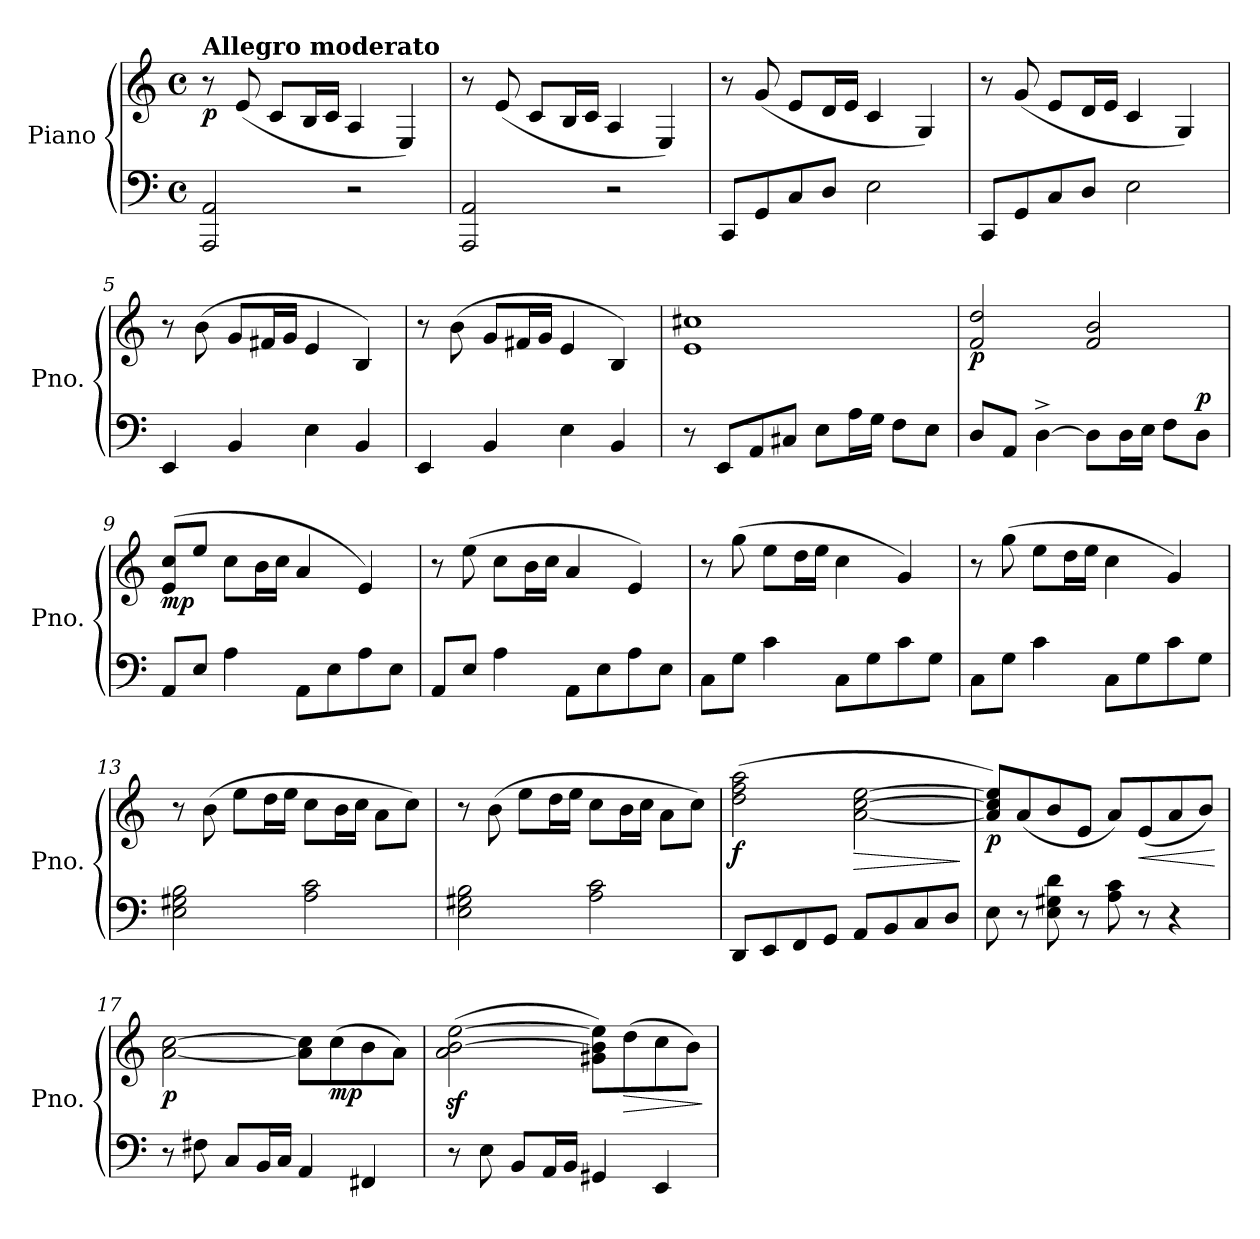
**kern	**kern	**dynam
*part1	*part1	*part1
*staff2	*staff1	*staff1/2
*I"Piano	*	*
*I'Pno.	*	*
*clefF4	*clefG2	*
*k[]	*k[]	*
*M4/4	*M4/4	*
*met(c)	*met(c)	*
=1	=1	=1
!	!LO:TX:a:B:t=Allegro moderato	!
!	!	!LO:DY:b
2AAA/ 2AA/	8r	p
.	(<8e/	.
.	8c/L	.
.	16B/L	.
.	16c/JJ	.
2r	4A/	.
.	4E/)	.
=2	=2	=2
2AAA/ 2AA/	8r	.
.	(<8e/	.
.	8c/L	.
.	16B/L	.
.	16c/JJ	.
2r	4A/	.
.	4E/)	.
=3	=3	=3
8CC/L	8r	.
8GG/	(<8g/	.
8C/	8e/L	.
8D/J	16d/L	.
.	16e/JJ	.
2E\	4c/	.
.	4G/)	.
=4	=4	=4
8CC/L	8r	.
8GG/	(<8g/	.
8C/	8e/L	.
8D/J	16d/L	.
.	16e/JJ	.
2E\	4c/	.
.	4G/)	.
=5	=5	=5
4EE/	8r	.
.	(>8b\	.
4BB/	8g/L	.
.	16f#X/L	.
.	16g/JJ	.
4E\	4e/	.
4BB/	4B/)	.
!!LO:LB:g=z
=6	=6	=6
4EE/	8r	.
.	(>8b\	.
4BB/	8g/L	.
.	16f#X/L	.
.	16g/JJ	.
4E\	4e/	.
4BB/	4B/)	.
=7	=7	=7
8r	1e 1cc#X	.
8EE/L	.	.
8AA/	.	.
8C#X/J	.	.
8E\L	.	.
16A\L	.	.
16G\JJ	.	.
8F\L	.	.
8E\J	.	.
=8	=8	=8
!	!	!LO:DY:b
8D/L	2f/ 2dd/	p
8AA/J	.	.
[4D^\	.	.
8D\L]	2f/ 2b/	.
16D\L	.	.
16E\JJ	.	.
8F\L	.	.
!	!	!LO:DY:a=2
8D\J	.	p
=9	=9	=9
!	!	!LO:DY:b
8AA/L	(>8e/ 8cc/L	mp
8E/J	8ee/J	.
4A\	8cc\L	.
.	16b\L	.
.	16cc\JJ	.
8AA\L	4a/	.
8E\	.	.
8A\	4e/)	.
8E\J	.	.
=10	=10	=10
8AA/L	8r	.
8E/J	(>8ee\	.
4A\	8cc\L	.
.	16b\L	.
.	16cc\JJ	.
8AA\L	4a/	.
8E\	.	.
8A\	4e/)	.
8E\J	.	.
!!LO:LB:g=z
=11	=11	=11
8C\L	8r	.
8G\J	(>8gg\	.
4c\	8ee\L	.
.	16dd\L	.
.	16ee\JJ	.
8C\L	4cc\	.
8G\	.	.
8c\	4g/)	.
8G\J	.	.
=12	=12	=12
8C\L	8r	.
8G\J	(>8gg\	.
4c\	8ee\L	.
.	16dd\L	.
.	16ee\JJ	.
8C\L	4cc\	.
8G\	.	.
8c\	4g/)	.
8G\J	.	.
=13	=13	=13
2E\ 2G#X\ 2B\	8r	.
.	(>8b\	.
.	8ee\L	.
.	16dd\L	.
.	16ee\JJ	.
2A\ 2c\	8cc\L	.
.	16b\L	.
.	16cc\JJ	.
.	8a\L	.
.	8cc\J)	.
=14	=14	=14
2E\ 2G#X\ 2B\	8r	.
.	(>8b\	.
.	8ee\L	.
.	16dd\L	.
.	16ee\JJ	.
2A\ 2c\	8cc\L	.
.	16b\L	.
.	16cc\JJ	.
.	8a\L	.
.	8cc\J)	.
!!LO:LB:g=z
=15	=15	=15
!	!	!LO:DY:b
8DD/L	(>2dd\ 2ff\ 2aa\	f
8EE/	.	.
8FF/	.	.
8GG/J	.	.
!	!	!LO:HP:b
8AA/L	[2a\ [2cc\ [2ee\	>
8BB/	.	.
8C/	.	.
8D/J	.	.
.	.	]
=16	=16	=16
!	!	!LO:DY:b
8E\	8a/] 8cc/] 8ee/]L)	p
8r	(<8a/	.
8E\ 8G#X\ 8d\	8b/	.
8r	8e/J	.
8A\ 8c\	8a/L)	.
!	!	!LO:HP:b
8r	(<8e/	<
4r	8a/	.
.	8b/J)	.
.	.	[
=17	=17	=17
!	!	!LO:DY:b
8r	[2a\ [2cc\	p
8F#X\	.	.
8C/L	.	.
16BB/L	.	.
16C/JJ	.	.
4AA/	8a\] 8cc\]L	.
!	!	!LO:DY:b
.	(>8cc\	mp
4FF#X/	8b\	.
.	8a\J)	.
=18	=18	=18
8r	(<2a\z< [2b\z< [2ee\z<	.
8E\	.	.
8BB/L	.	.
16AA/L	.	.
16BB/JJ	.	.
4GG#X/	8g#X\ 8b\] 8ee\]L)	.
!	!	!LO:HP:b
.	(>8dd\	>
4EE/	8cc\	.
.	8b\J)	.
.	.	]
=	=	=
*-	*-	*-
